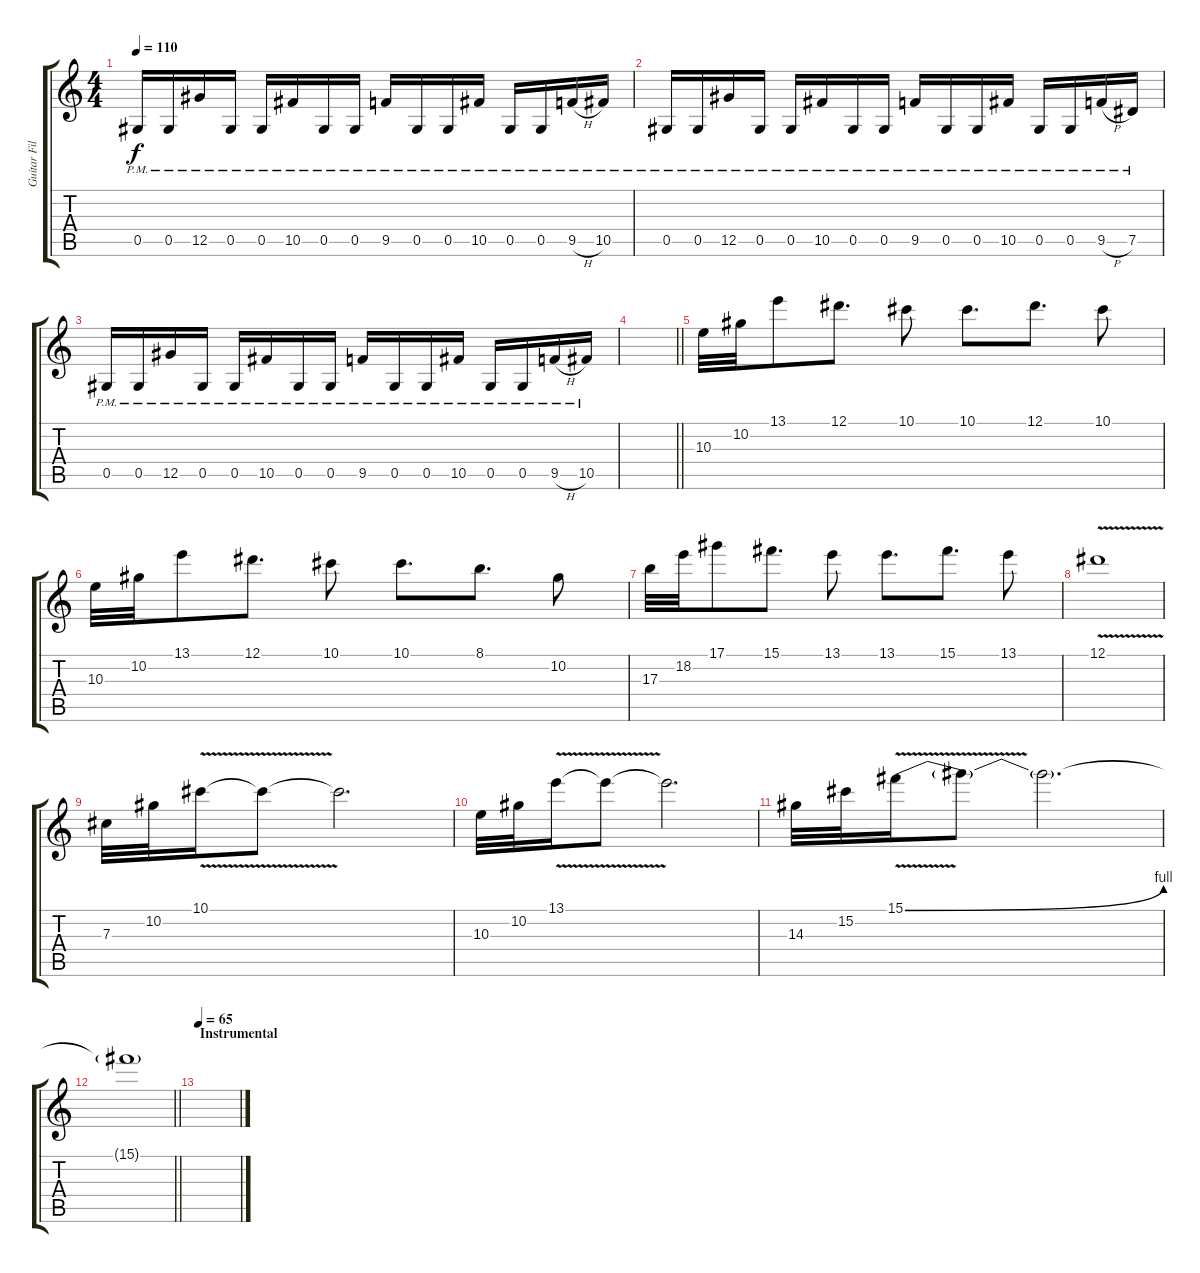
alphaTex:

\track ("Guitar Fills 1" "Guitar Fil") {instrument distortionguitar}
\staff {score tabs}
\tuning (Eb4 Bb3 Gb3 Db3 Ab2 Eb2) {hide}
\ts (4 4)
\tempo 110
\clef g2
\ks c
0.5{pm}.16{dy f} 0.5{pm}.16 12.5{pm}.16 0.5{pm}.16 0.5{pm}.16 10.5{pm}.16 0.5{pm}.16 0.5{pm}.16 9.5{pm}.16 0.5{pm}.16 0.5{pm}.16 10.5{pm}.16 0.5{pm}.16 0.5{pm}.16 9.5{h pm}.16 10.5{pm}.16 |
0.5{pm}.16 0.5{pm}.16 12.5{pm}.16 0.5{pm}.16 0.5{pm}.16 10.5{pm}.16 0.5{pm}.16 0.5{pm}.16 9.5{pm}.16 0.5{pm}.16 0.5{pm}.16 10.5{pm}.16 0.5{pm}.16 0.5{pm}.16 9.5{h pm}.16 7.5{pm}.16 |
0.5{pm}.16 0.5{pm}.16 12.5{pm}.16 0.5{pm}.16 0.5{pm}.16 10.5{pm}.16 0.5{pm}.16 0.5{pm}.16 9.5{pm}.16 0.5{pm}.16 0.5{pm}.16 10.5{pm}.16 0.5{pm}.16 0.5{pm}.16 9.5{h pm}.16 10.5{pm}.16 |
\barLineRight lightlight
|
10.3.32 10.2.32 13.1.8 12.1.8{d} 10.1.8 10.1.8{d} 12.1.8{d} 10.1.8 |
10.3.32 10.2.32 13.1.8 12.1.8{d} 10.1.8 10.1.8{d} 8.1.8{d} 10.2.8 |
17.3.32 18.2.32 17.1.8 15.1.8{d} 13.1.8 13.1.8{d} 15.1.8{d} 13.1.8 |
12.1{v}.1 |
7.3.32 10.2.32 10.1{v}.16 10.1{t}.8 10.1{t}.2{d} |
10.3.32 10.2.32 13.1{v}.16 13.1{t}.8 13.1{t}.2{d} |
14.3.32 15.2.32 15.1{be (bend 0 0 60 4) v}.16 15.1{t}.8 15.1{t}.2{d} |
\barLineRight lightlight
15.1{t}.1 |
\section ("" "Instrumental")
\tempo 65
